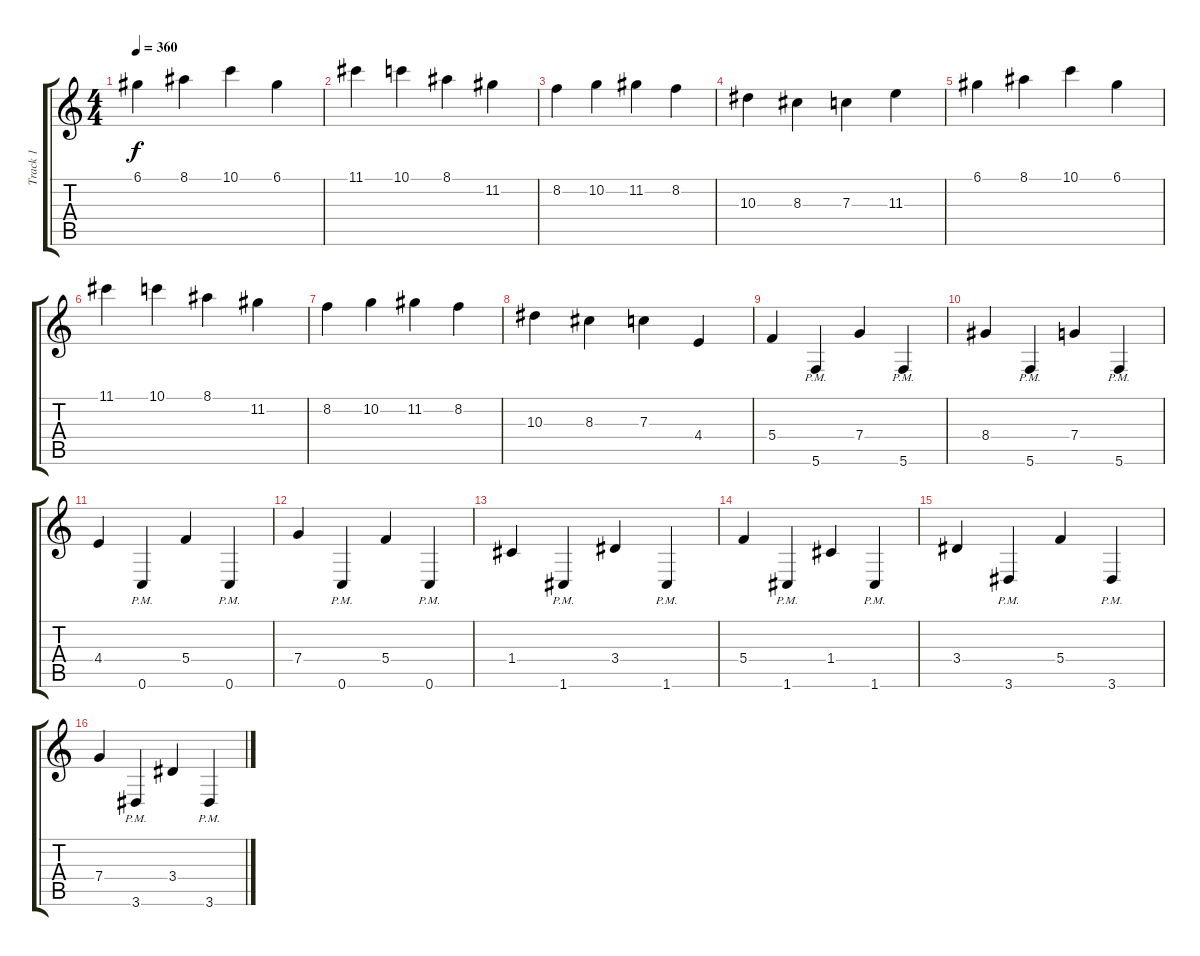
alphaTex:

\track ("Track 1" "Track 1") {instrument overdrivenguitar}
\staff {score tabs}
\tuning (D4 A3 F3 C3 G2 C2) {hide}
\ts (4 4)
\tempo 360
\clef g2
\ks c
6.1.4{dy f} 8.1.4 10.1.4 6.1.4 |
11.1.4 10.1.4 8.1.4 11.2.4 |
8.2.4 10.2.4 11.2.4 8.2.4 |
10.3.4 8.3.4 7.3.4 11.3.4 |
6.1.4 8.1.4 10.1.4 6.1.4 |
11.1.4 10.1.4 8.1.4 11.2.4 |
8.2.4 10.2.4 11.2.4 8.2.4 |
10.3.4 8.3.4 7.3.4 4.4.4 |
5.4.4 5.6{pm}.4 7.4.4 5.6{pm}.4 |
8.4.4 5.6{pm}.4 7.4.4 5.6{pm}.4 |
4.4.4 0.6{pm}.4 5.4.4 0.6{pm}.4 |
7.4.4 0.6{pm}.4 5.4.4 0.6{pm}.4 |
1.4.4 1.6{pm}.4 3.4.4 1.6{pm}.4 |
5.4.4 1.6{pm}.4 1.4.4 1.6{pm}.4 |
3.4.4 3.6{pm}.4 5.4.4 3.6{pm}.4 |
7.4.4 3.6{pm}.4 3.4.4 3.6{pm}.4
